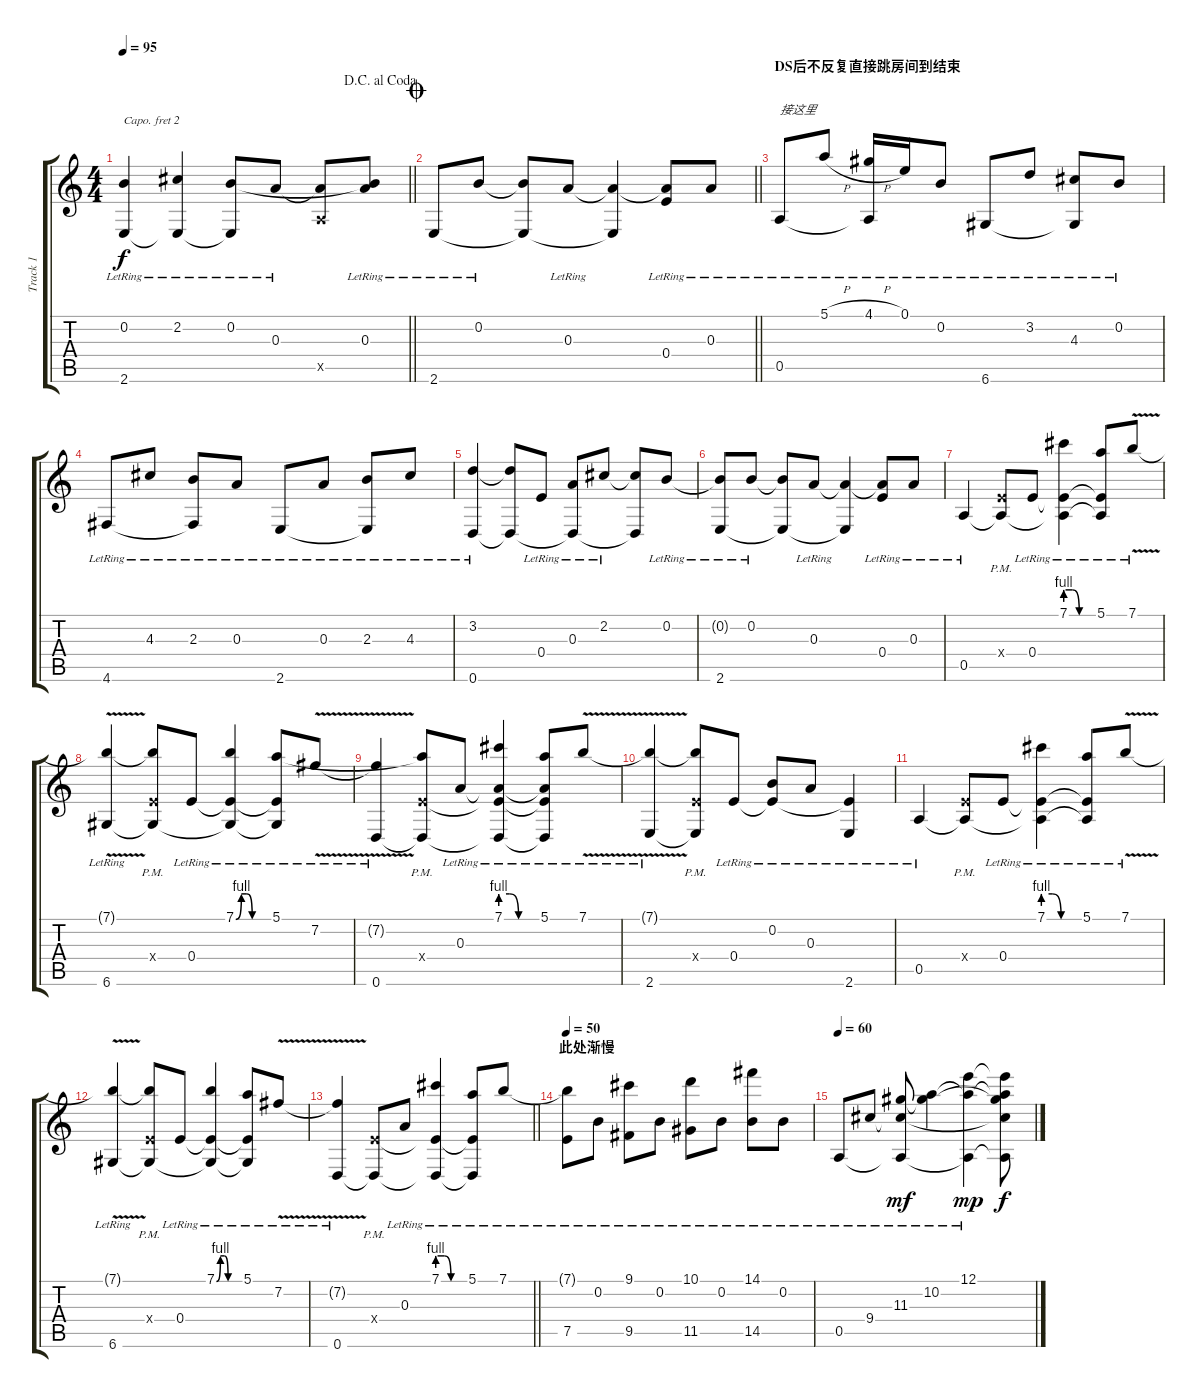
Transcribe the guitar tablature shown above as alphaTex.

\track ("Track 1" "Track 1") {instrument acousticguitarsteel}
\staff {score tabs}
\capo 2
\tuning (D4 A3 G3 D3 G2 C2) {hide}
\ts (4 4)
\jump dacapoalcoda
\tempo 95
\clef g2
\barLineRight lightlight
\ks c
(0.2{t} 2.6{lr}).4{dy f} (2.2{lr} 2.6{t}).4 (0.2{lr} 2.6{t}).8 0.3{lr}.8 (0.3{t} 0.5{x}).8 (0.2{t} 0.3{lr}).8 |
\jump coda
\barLineRight lightlight
2.6{lr}.8 0.2{lr}.8 (0.2{t} 2.6{t}).8 0.3{lr}.8 (0.3{t} 2.6{t}).4 (0.3{t} 0.4{lr}).8 0.3{lr}.8 |
\section ("" "DS后不反复直接跳房间到结束")
0.5{lr}.8{txt "接这里"} 5.1{h lr}.8 (4.1{h lr} 0.5{t}).16 0.1{lr}.16 0.2{lr}.8 6.6{lr}.8 3.2{lr}.8 (4.3{lr} 6.6{t}).8 0.2{lr}.8 |
4.6{lr}.8 4.3{lr}.8 (2.3{lr} 4.6{t}).8 0.3{lr}.8 2.6{lr}.8 0.3{lr}.8 (2.3{lr} 2.6{t}).8 4.3{lr}.8 |
(3.2{lr} 0.6{lr}).4 (3.2{t} 0.6{t}).8 0.4{lr}.8 (0.3{lr} 0.6{t}).8 2.2{lr}.8 (2.2{t} 0.6{t}).8 0.2{lr}.8 |
(0.2{t} 2.6{lr}).8 0.2{lr}.8 (0.2{t} 2.6{t}).8 0.3{lr}.8 (0.3{t} 2.6{t}).4 (0.3{t} 0.4{lr}).8 0.3{lr}.8 |
0.5{lr}.4 (0.4{pm x} 0.5{t}).8 0.4{lr}.8 (7.1{be (custom 0 4 15 4 30 0 60 0) lr} 0.4{t} 0.5{t}).4 (5.1{lr} 0.4{t} 0.5{t}).8 7.1{v lr}.8 |
(7.1{t} 6.6{lr}).4 (7.1{t} 0.4{pm x} 6.6{t}).8 0.4{lr}.8 (7.1{be (custom 0 0 10 4 20 4 30 0 60 0) lr} 0.4{t} 6.6{t}).4 (5.1{lr} 0.4{t} 6.6{t}).8 7.2{v lr}.8 |
(7.2{t} 0.6{lr}).4 (5.1{t} 0.4{pm x} 0.6{t}).8 0.3{lr}.8 (7.1{be (custom 0 4 15 4 30 0 60 0) lr} 0.3{t} 0.4{t} 0.6{t}).4 (5.1{lr} 0.3{t} 0.4{t} 0.6{t}).8 7.1{v lr}.8 |
(7.1{t} 2.6{lr}).4 (7.1{t} 0.4{pm x} 2.6{t}).8 0.4{lr}.8 (0.2{lr} 0.4{t}).8 0.3{lr}.8 (0.4{t} 2.6{lr}).4 |
0.5{lr}.4 (0.4{pm x} 0.5{t}).8 0.4{lr}.8 (7.1{be (custom 0 4 15 4 30 0 60 0) lr} 0.4{t} 0.5{t}).4 (5.1{lr} 0.4{t} 0.5{t}).8 7.1{v lr}.8 |
(7.1{t} 6.6{lr}).4 (7.1{t} 0.4{pm x} 6.6{t}).8 0.4{lr}.8 (7.1{be (custom 0 0 10 4 20 4 30 0 60 0) lr} 0.4{t} 6.6{t}).4 (5.1{lr} 0.4{t} 6.6{t}).8 7.2{v lr}.8 |
\barLineRight lightlight
(7.2{t} 0.6{lr}).4 (0.4{pm x} 0.6{t}).8 0.3{lr}.8 (7.1{be (custom 0 4 15 4 30 0 60 0) lr} 0.4{t} 0.6{t}).4 (5.1{lr} 0.4{t} 0.6{t}).8 7.1{lr}.8 |
\section ("" "此处渐慢")
\tempo 50
(7.1{t} 7.5{lr}).8 0.2{lr}.8 (9.1{lr} 9.5{lr}).8 0.2{lr}.8 (10.1{lr} 11.5{lr}).8 0.2{lr}.8 (14.1{lr} 14.5{lr}).8 0.2{lr}.8 |
\tempo 60
0.5{lr}.8 9.4{lr}.8 (11.3{lr} 9.4{t} 0.5{t}).8{dy mf} (10.2{lr} 11.3{t}).4 (12.1{lr} 10.2{t} 0.5{t}).4{dy mp} (12.1{t} 10.2{t} 11.3{t} 9.4{t} 0.5{t}).8{dy f}
